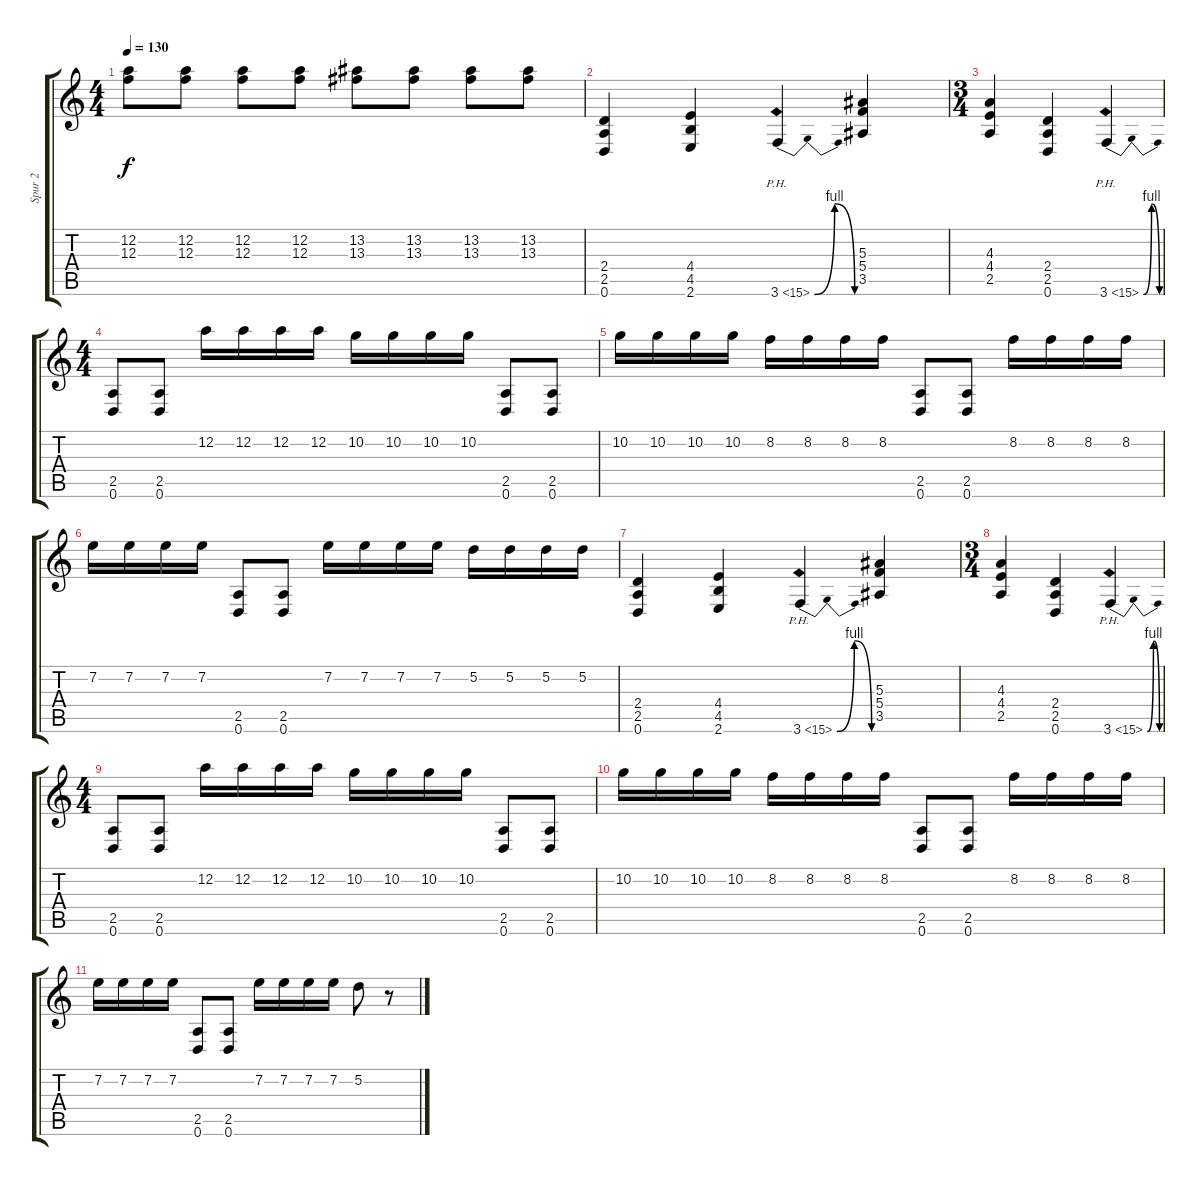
\track ("Spur 2" "Spur 2") {instrument distortionguitar}
\staff {score tabs}
\tuning (D4 A3 F3 C3 G2 D2) {hide}
\ts (4 4)
\tempo 130
\clef g2
\ks c
(12.2 12.3).8{dy f} (12.2 12.3).8 (12.2 12.3).8 (12.2 12.3).8 (13.2 13.3).8 (13.2 13.3).8 (13.2 13.3).8 (13.2 13.3).8 |
(2.4 2.5 0.6).4 (4.4 4.5 2.6).4 3.6{be (bendrelease 0 0 30 4 30 4 60 0) ph 12}.4 (5.3 5.4 3.5).4 |
\ts (3 4)
(4.3 4.4 2.5).4 (2.4 2.5 0.6).4 3.6{be (bendrelease 0 0 30 4 30 4 60 0) ph 12}.4 |
\ts (4 4)
(2.5 0.6).8 (2.5 0.6).8 12.2.16 12.2.16 12.2.16 12.2.16 10.2.16 10.2.16 10.2.16 10.2.16 (2.5 0.6).8 (2.5 0.6).8 |
10.2.16 10.2.16 10.2.16 10.2.16 8.2.16 8.2.16 8.2.16 8.2.16 (2.5 0.6).8 (2.5 0.6).8 8.2.16 8.2.16 8.2.16 8.2.16 |
7.2.16 7.2.16 7.2.16 7.2.16 (2.5 0.6).8 (2.5 0.6).8 7.2.16 7.2.16 7.2.16 7.2.16 5.2.16 5.2.16 5.2.16 5.2.16 |
(2.4 2.5 0.6).4 (4.4 4.5 2.6).4 3.6{be (bendrelease 0 0 30 4 30 4 60 0) ph 12}.4 (5.3 5.4 3.5).4 |
\ts (3 4)
(4.3 4.4 2.5).4 (2.4 2.5 0.6).4 3.6{be (bendrelease 0 0 30 4 30 4 60 0) ph 12}.4 |
\ts (4 4)
(2.5 0.6).8 (2.5 0.6).8 12.2.16 12.2.16 12.2.16 12.2.16 10.2.16 10.2.16 10.2.16 10.2.16 (2.5 0.6).8 (2.5 0.6).8 |
10.2.16 10.2.16 10.2.16 10.2.16 8.2.16 8.2.16 8.2.16 8.2.16 (2.5 0.6).8 (2.5 0.6).8 8.2.16 8.2.16 8.2.16 8.2.16 |
7.2.16 7.2.16 7.2.16 7.2.16 (2.5 0.6).8 (2.5 0.6).8 7.2.16 7.2.16 7.2.16 7.2.16 5.2.8 r.8
